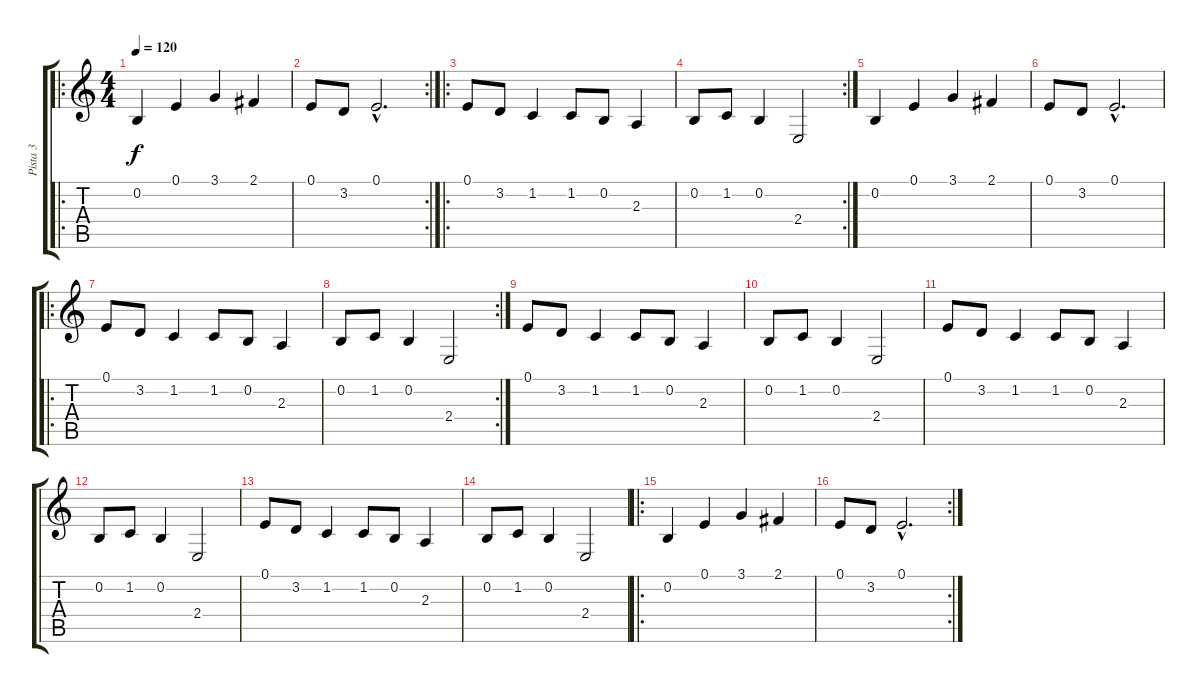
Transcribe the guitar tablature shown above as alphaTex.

\track ("Pista 3" "Pista 3") {instrument rockorgan}
\staff {score tabs}
\tuning (E4 B3 G3 D3 A2 E2) {hide}
\ro
\ts (4 4)
\tempo 120
\clef g2
\ks c
0.2.4{dy f} 0.1.4 3.1.4 2.1.4 |
\rc 2
0.1.8 3.2.8 0.1{hac}.2{d} |
\ro
0.1.8 3.2.8 1.2.4 1.2.8 0.2.8 2.3.4 |
\rc 2
0.2.8 1.2.8 0.2.4 2.4.2 |
0.2.4 0.1.4 3.1.4 2.1.4 |
0.1.8 3.2.8 0.1{hac}.2{d} |
\ro
0.1.8 3.2.8 1.2.4 1.2.8 0.2.8 2.3.4 |
\rc 2
0.2.8 1.2.8 0.2.4 2.4.2 |
0.1.8 3.2.8 1.2.4 1.2.8 0.2.8 2.3.4 |
0.2.8 1.2.8 0.2.4 2.4.2 |
0.1.8 3.2.8 1.2.4 1.2.8 0.2.8 2.3.4 |
0.2.8 1.2.8 0.2.4 2.4.2 |
0.1.8 3.2.8 1.2.4 1.2.8 0.2.8 2.3.4 |
0.2.8 1.2.8 0.2.4 2.4.2 |
\ro
0.2.4 0.1.4 3.1.4 2.1.4 |
\rc 2
0.1.8 3.2.8 0.1{hac}.2{d}
